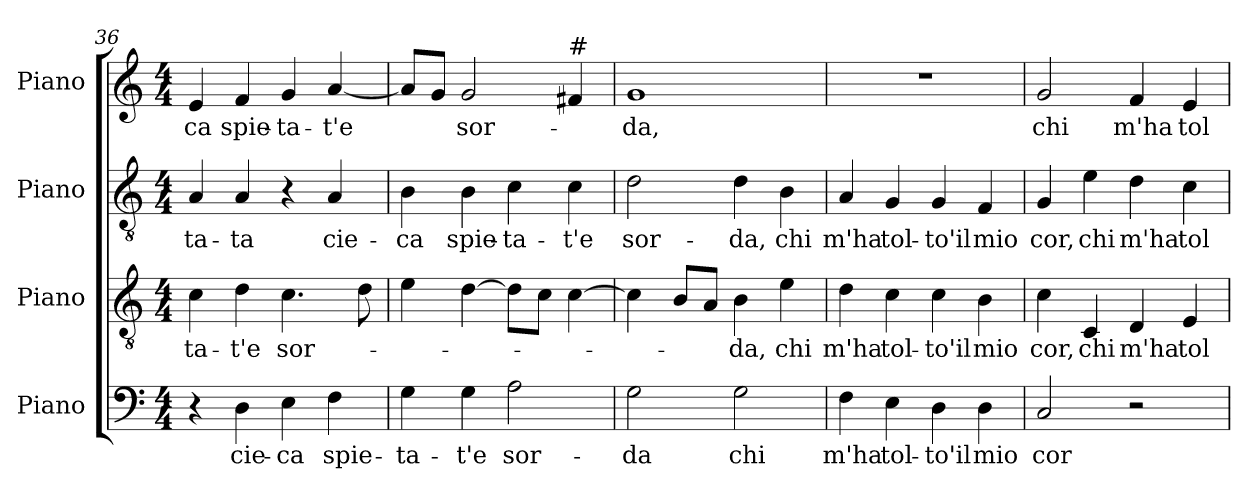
**kern	**text	**kern	**text	**kern	**text	**kern	**text
*part4	*part4	*part3	*part3	*part2	*part2	*part1	*part1
*staff4	*staff4	*staff3	*staff3	*staff2	*staff2	*staff1	*staff1
*I"Piano	*	*I"Piano	*	*I"Piano	*	*I"Piano	*
*I'Pno.	*	*I'Pno.	*	*I'Pno.	*	*I'Pno.	*
*clefF4	*	*clefGv2	*	*clefGv2	*	*clefG2	*
*	*	*ITrd7c12	*	*ITrd7c12	*	*	*
*k[]	*	*k[]	*	*k[]	*	*k[]	*
*C:	*	*C:	*	*C:	*	*C:	*
*M4/4	*	*M4/4	*	*M4/4	*	*M4/4	*
=36	=36	=36	=36	=36	=36	=36	=36
!	!	!	!LO:LY:b:color=#000000	!	!	!	!
!	!	!	!	!	!LO:LY:b:color=#000000	!	!
!	!	!	!	!	!	!	!LO:LY:b:color=#000000
4r	.	4Ci\	-ta-	4AAi/	-ta-	4ei/	-ca
!	!LO:LY:b:color=#000000	!	!	!	!	!	!
!	!	!	!LO:LY:b:color=#000000	!	!	!	!
!	!	!	!	!	!LO:LY:b:color=#000000	!	!
!	!	!	!	!	!	!	!LO:LY:b:color=#000000
4Di\	cie-	4Di\	-t'e	4AAi/	-ta	4fi/	spie-
!	!LO:LY:b:color=#000000	!	!	!	!	!	!
!	!	!	!LO:LY:b:color=#000000	!	!	!	!
!	!	!	!	!	!	!	!LO:LY:b:color=#000000
4Ei\	-ca	4.Ci\	sor-	4r	.	4gi/	-ta-
!	!LO:LY:b:color=#000000	!	!	!	!	!	!
!	!	!	!	!	!LO:LY:b:color=#000000	!	!
!	!	!	!	!	!	!	!LO:LY:b:color=#000000
4Fi\	spie-	.	.	4AAi/	cie-	[4ai/	-t'e
.	.	8Di\	.	.	.	.	.
=37	=37	=37	=37	=37	=37	=37	=37
!	!LO:LY:b:color=#000000	!	!	!	!	!	!
!	!	!	!	!	!LO:LY:b:color=#000000	!	!
4Gi\	-ta-	4Ei\	.	4BBi\	-ca	8ai/L]	.
.	.	.	.	.	.	8gi/J	.
!	!LO:LY:b:color=#000000	!	!	!	!	!	!
!	!	!	!	!	!LO:LY:b:color=#000000	!	!
!	!	!	!	!	!	!	!LO:LY:b:color=#000000
4Gi\	-t'e	[4Di\	.	4BBi\	spie-	2gi/	sor-
!	!LO:LY:b:color=#000000	!	!	!	!	!	!
!	!	!	!	!	!LO:LY:b:color=#000000	!	!
2Ai\	sor-	8Di\L]	.	4Ci\	-ta-	.	.
.	.	8Ci\J	.	.	.	.	.
!	!	!	!	!	!	!LO:TX:a:t=#	!
!	!	!	!	!	!LO:LY:b:color=#000000	!	!
.	.	[4Ci\	.	4Ci\	-t'e	4f#i/	.
=38	=38	=38	=38	=38	=38	=38	=38
!	!LO:LY:b:color=#000000	!	!	!	!	!	!
!	!	!	!	!	!LO:LY:b:color=#000000	!	!
!	!	!	!	!	!	!	!LO:LY:b:color=#000000
2Gi\	-da	4Ci\]	.	2Di\	sor-	1gi	-da,
.	.	8BBi/L	.	.	.	.	.
.	.	8AAi/J	.	.	.	.	.
!	!LO:LY:b:color=#000000	!	!	!	!	!	!
!	!	!	!LO:LY:b:color=#000000	!	!	!	!
!	!	!	!	!	!LO:LY:b:color=#000000	!	!
2Gi\	chi	4BBi\	-da,	4Di\	-da,	.	.
!	!	!	!LO:LY:b:color=#000000	!	!	!	!
!	!	!	!	!	!LO:LY:b:color=#000000	!	!
.	.	4Ei\	chi	4BBi\	chi	.	.
=39	=39	=39	=39	=39	=39	=39	=39
!	!LO:LY:b:color=#000000	!	!	!	!	!	!
!	!	!	!LO:LY:b:color=#000000	!	!	!	!
!	!	!	!	!	!LO:LY:b:color=#000000	!	!
4Fi\	m'ha	4Di\	m'ha	4AAi/	m'ha	1r	.
!	!LO:LY:b:color=#000000	!	!	!	!	!	!
!	!	!	!LO:LY:b:color=#000000	!	!	!	!
!	!	!	!	!	!LO:LY:b:color=#000000	!	!
4Ei\	tol-	4Ci\	tol-	4GGi/	tol-	.	.
!	!LO:LY:b:color=#000000	!	!	!	!	!	!
!	!	!	!LO:LY:b:color=#000000	!	!	!	!
!	!	!	!	!	!LO:LY:b:color=#000000	!	!
4Di\	-to'il	4Ci\	-to'il	4GGi/	-to'il	.	.
!	!LO:LY:b:color=#000000	!	!	!	!	!	!
!	!	!	!LO:LY:b:color=#000000	!	!	!	!
!	!	!	!	!	!LO:LY:b:color=#000000	!	!
4Di\	mio	4BBi\	mio	4FFi/	mio	.	.
=40	=40	=40	=40	=40	=40	=40	=40
!	!LO:LY:b:color=#000000	!	!	!	!	!	!
!	!	!	!LO:LY:b:color=#000000	!	!	!	!
!	!	!	!	!	!LO:LY:b:color=#000000	!	!
!	!	!	!	!	!	!	!LO:LY:b:color=#000000
2Ci/	cor	4Ci\	cor,	4GGi/	cor,	2gi/	chi
!	!	!	!LO:LY:b:color=#000000	!	!	!	!
!	!	!	!	!	!LO:LY:b:color=#000000	!	!
.	.	4CCi/	chi	4Ei\	chi	.	.
!	!	!	!LO:LY:b:color=#000000	!	!	!	!
!	!	!	!	!	!LO:LY:b:color=#000000	!	!
!	!	!	!	!	!	!	!LO:LY:b:color=#000000
2r	.	4DDi/	m'ha	4Di\	m'ha	4fi/	m'ha
!	!	!	!LO:LY:b:color=#000000	!	!	!	!
!	!	!	!	!	!LO:LY:b:color=#000000	!	!
!	!	!	!	!	!	!	!LO:LY:b:color=#000000
.	.	4EEi/	tol-	4Ci\	tol-	4ei/	tol-
=	=	=	=	=	=	=	=
*-	*-	*-	*-	*-	*-	*-	*-
